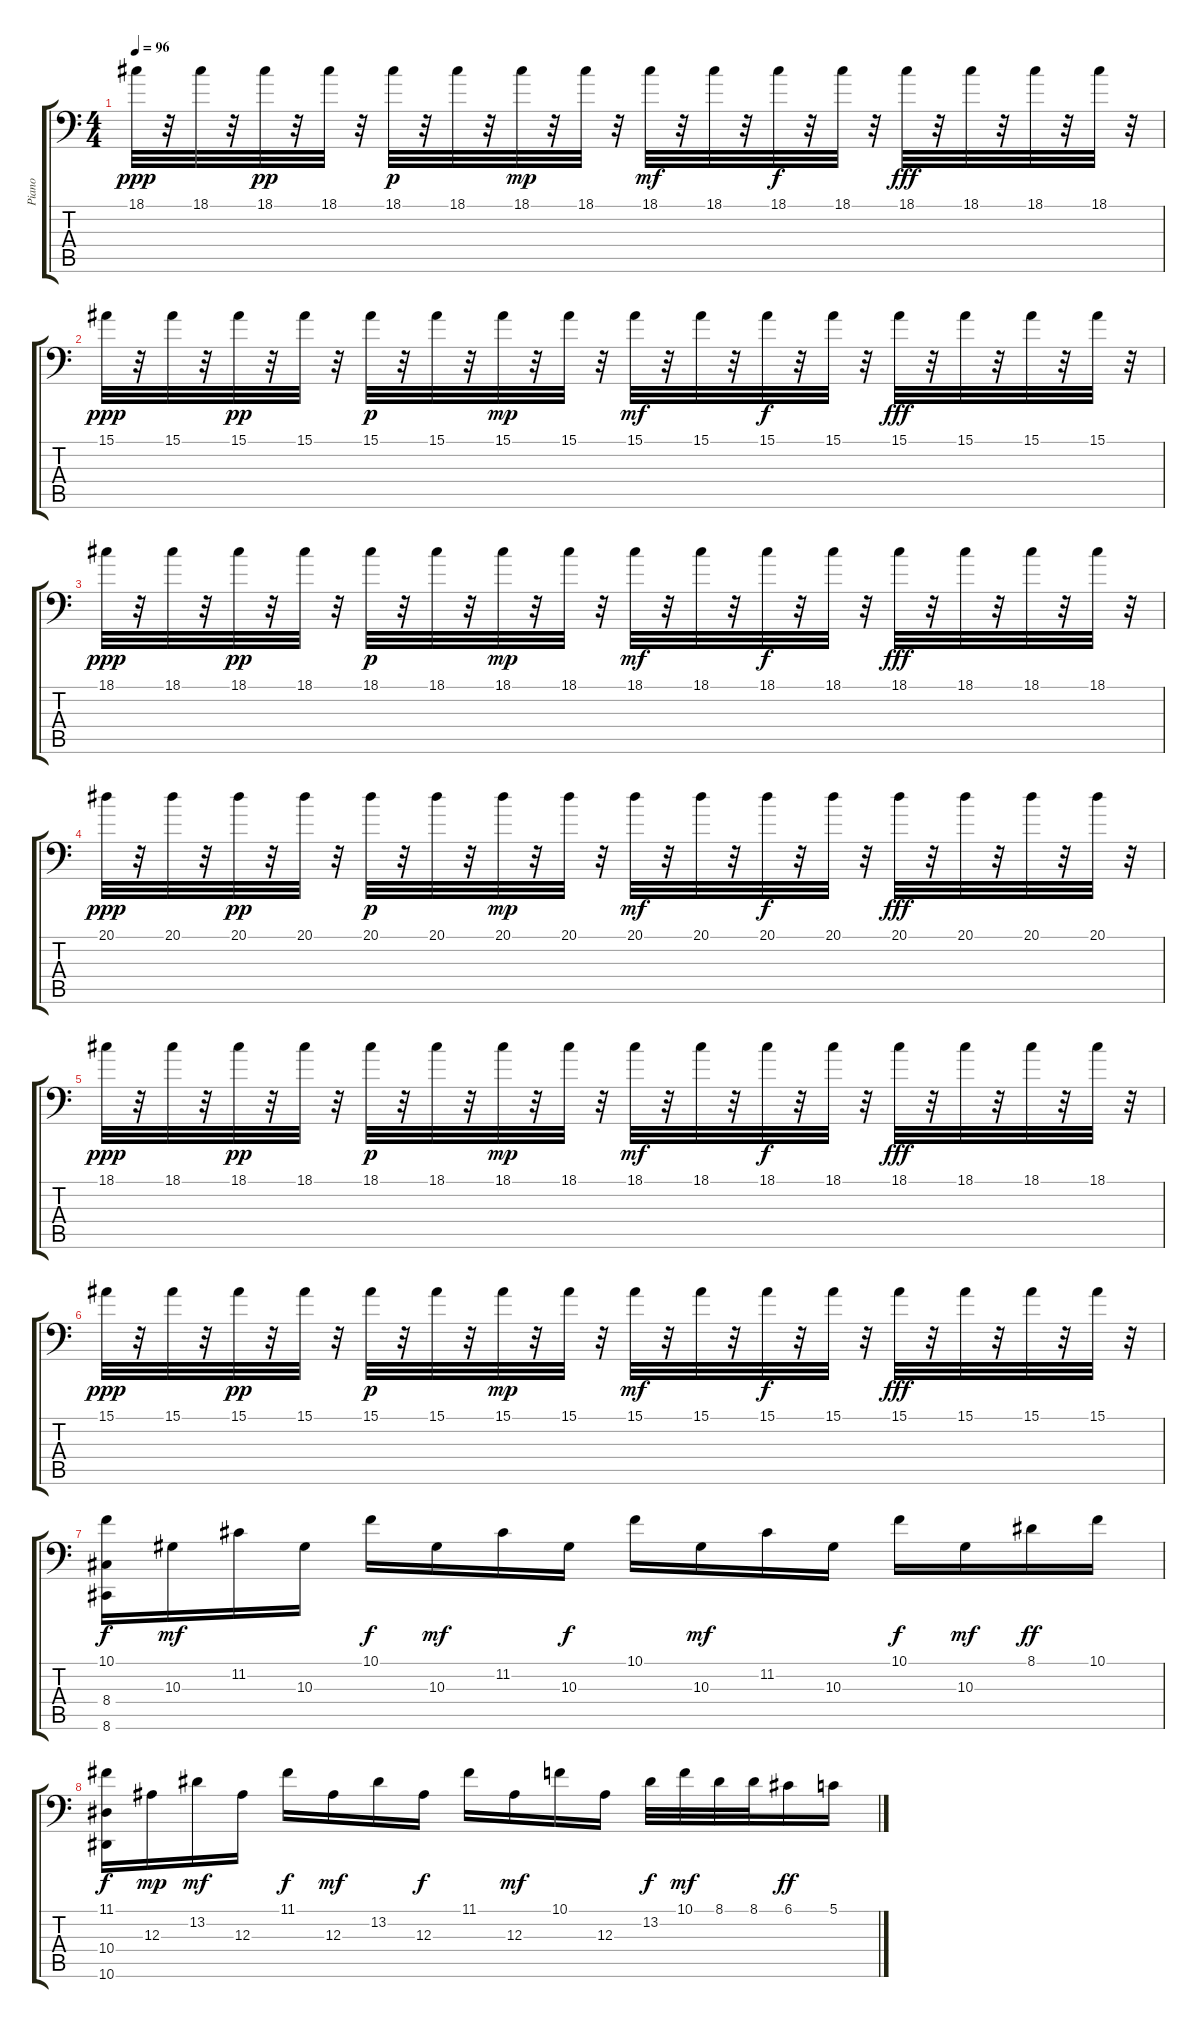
\track ("Piano" "Piano") {instrument acousticgrandpiano}
\staff {score tabs}
\tuning (G3 D3 Bb2 F2 C2 F1) {hide}
\ts (4 4)
\tempo 96
\clef f4
\ks c
18.1.32{dy ppp} r.32 18.1.32 r.32 18.1.32{dy pp} r.32 18.1.32 r.32 18.1.32{dy p} r.32 18.1.32 r.32 18.1.32{dy mp} r.32 18.1.32 r.32 18.1.32{dy mf} r.32 18.1.32 r.32 18.1.32{dy f} r.32 18.1.32 r.32 18.1.32{dy fff} r.32 18.1.32 r.32 18.1.32 r.32 18.1.32 r.32 |
15.1.32{dy ppp} r.32 15.1.32 r.32 15.1.32{dy pp} r.32 15.1.32 r.32 15.1.32{dy p} r.32 15.1.32 r.32 15.1.32{dy mp} r.32 15.1.32 r.32 15.1.32{dy mf} r.32 15.1.32 r.32 15.1.32{dy f} r.32 15.1.32 r.32 15.1.32{dy fff} r.32 15.1.32 r.32 15.1.32 r.32 15.1.32 r.32 |
18.1.32{dy ppp} r.32 18.1.32 r.32 18.1.32{dy pp} r.32 18.1.32 r.32 18.1.32{dy p} r.32 18.1.32 r.32 18.1.32{dy mp} r.32 18.1.32 r.32 18.1.32{dy mf} r.32 18.1.32 r.32 18.1.32{dy f} r.32 18.1.32 r.32 18.1.32{dy fff} r.32 18.1.32 r.32 18.1.32 r.32 18.1.32 r.32 |
20.1.32{dy ppp} r.32 20.1.32 r.32 20.1.32{dy pp} r.32 20.1.32 r.32 20.1.32{dy p} r.32 20.1.32 r.32 20.1.32{dy mp} r.32 20.1.32 r.32 20.1.32{dy mf} r.32 20.1.32 r.32 20.1.32{dy f} r.32 20.1.32 r.32 20.1.32{dy fff} r.32 20.1.32 r.32 20.1.32 r.32 20.1.32 r.32 |
18.1.32{dy ppp} r.32 18.1.32 r.32 18.1.32{dy pp} r.32 18.1.32 r.32 18.1.32{dy p} r.32 18.1.32 r.32 18.1.32{dy mp} r.32 18.1.32 r.32 18.1.32{dy mf} r.32 18.1.32 r.32 18.1.32{dy f} r.32 18.1.32 r.32 18.1.32{dy fff} r.32 18.1.32 r.32 18.1.32 r.32 18.1.32 r.32 |
15.1.32{dy ppp} r.32 15.1.32 r.32 15.1.32{dy pp} r.32 15.1.32 r.32 15.1.32{dy p} r.32 15.1.32 r.32 15.1.32{dy mp} r.32 15.1.32 r.32 15.1.32{dy mf} r.32 15.1.32 r.32 15.1.32{dy f} r.32 15.1.32 r.32 15.1.32{dy fff} r.32 15.1.32 r.32 15.1.32 r.32 15.1.32 r.32 |
(10.1 8.4 8.6).16{dy f} 10.3.16{dy mf} 11.2.16 10.3.16 10.1.16{dy f} 10.3.16{dy mf} 11.2.16 10.3.16{dy f} 10.1.16 10.3.16{dy mf} 11.2.16 10.3.16 10.1.16{dy f} 10.3.16{dy mf} 8.1.16{dy ff} 10.1.16 |
(11.1 10.4 10.6).16{dy f} 12.3.16{dy mp} 13.2.16{dy mf} 12.3.16 11.1.16{dy f} 12.3.16{dy mf} 13.2.16 12.3.16{dy f} 11.1.16 12.3.16{dy mf} 10.1.16 12.3.16 13.2.32{dy f} 10.1.32{dy mf} 8.1.32 8.1.32 6.1.16{dy ff} 5.1.16
